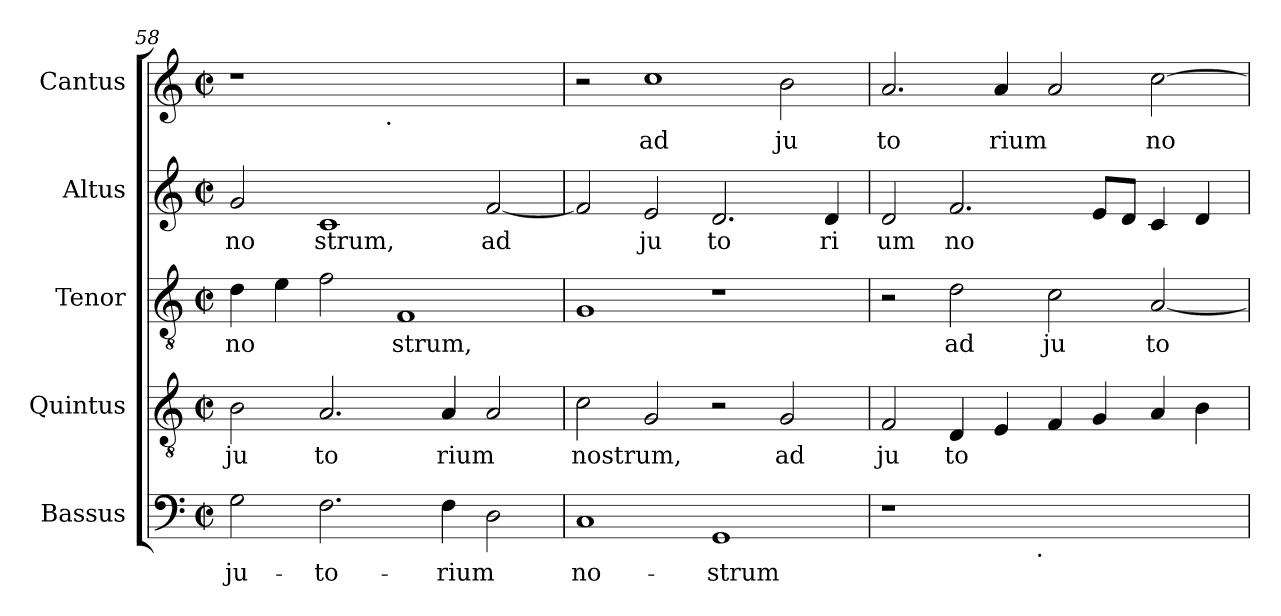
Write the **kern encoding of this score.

**kern	**text	**kern	**text	**kern	**text	**kern	**text	**kern	**text
*part5	*part5	*part4	*part4	*part3	*part3	*part2	*part2	*part1	*part1
*staff5	*staff5	*staff4	*staff4	*staff3	*staff3	*staff2	*staff2	*staff1	*staff1
*I"Bassus	*	*I"Quintus	*	*I"Tenor	*	*I"Altus	*	*I"Cantus	*
*clefF4	*	*clefGv2	*	*clefGv2	*	*clefG2	*	*clefG2	*
*k[]	*	*k[]	*	*k[]	*	*k[]	*	*k[]	*
*C:	*	*C:	*	*C:	*	*C:	*	*C:	*
*M2/2	*	*M2/2	*	*M2/2	*	*M2/2	*	*M2/2	*
*met(c|)	*	*met(c|)	*	*met(c|)	*	*met(c|)	*	*met(c|)	*
=58	=58	=58	=58	=58	=58	=58	=58	=58	=58
!	!LO:LY:b:cj	!	!LO:LY:b:cj	!	!LO:LY:b:cj	!	!LO:LY:b:cj	!	!
*	*	*	*	*	*	*	*	*^	*
2G\	-ju-	2B\	ju	4d\	no	2g/	no	1r	2ryy	.
!	!	!	!	!	!LO:LY:b:cj	!	!	!	!	!
.	.	.	.	4e\	.	.	.	.	.	.
!	!LO:LY:b:cj	!	!LO:LY:b:cj	!	!LO:LY:b:cj	!	!LO:LY:b:cj	!	!	!
2.F\	-to-	2.A/	to	2f\	.	1c	strum,	.	4...ryy	.
!	!	!	!	!	!	!	!	!	!LO:TX:b:t=.	!
.	.	.	.	.	.	.	.	.	1ryy	.
!	!	!	!	!	!LO:LY:b:cj	!	!	!	!	!
.	.	.	.	1F	strum,	.	.	1ryy	.	.
!	!LO:LY:b:cj	!	!LO:LY:b:cj	!	!	!	!	!	!	!
4F\	-rium	4A/	rium	.	.	.	.	.	.	.
!	!LO:LY:b:cj	!	!LO:LY:b:cj	!	!	!	!LO:LY:b:cj	!	!	!
2D\	.	2A/	.	.	.	[<2f/	ad	.	.	.
.	.	.	.	.	.	.	.	.	32ryy	.
=59	=59	=59	=59	=59	=59	=59	=59	=59	=59	=59
!	!LO:LY:b:cj	!	!LO:LY:b:cj	!	!LO:LY:b:cj	!	!LO:LY:b:cj	!	!	!
*	*	*	*	*	*	*	*	*v	*v	*
1C	no-	2c\	nostrum,	1G	.	2f/]	.	2r	.
!	!	!	!LO:LY:b:cj	!	!	!	!LO:LY:b:cj	!	!LO:LY:b:cj
.	.	2G/	.	.	.	2e/	ju	1cc	ad
!	!LO:LY:b:cj	!	!	!	!	!	!LO:LY:b:cj	!	!
1GG	-strum	2r	.	1r	.	2.d/	to	.	.
!	!	!	!LO:LY:b:cj	!	!	!	!	!	!LO:LY:b:cj
.	.	2G/	ad	.	.	.	.	2b\	ju
!	!	!	!	!	!	!	!LO:LY:b:cj	!	!
.	.	.	.	.	.	4d/	ri	.	.
=60	=60	=60	=60	=60	=60	=60	=60	=60	=60
!	!	!	!LO:LY:b:cj	!	!	!	!LO:LY:b:cj	!	!LO:LY:b:cj
*^	*	*	*	*	*	*	*	*	*
1r	2ryy	.	2F/	ju	2r	.	2d/	um	2.a/	to
!	!	!	!	!LO:LY:b:cj	!	!LO:LY:b:cj	!	!LO:LY:b:cj	!	!
.	4...ryy	.	4D/	to	2d\	ad	2.f/	no	.	.
!	!	!	!	!LO:LY:b:cj	!	!	!	!	!	!LO:LY:b:cj
.	.	.	4E/	.	.	.	.	.	4a/	rium
!	!LO:TX:b:t=.	!	!	!	!	!	!	!	!	!
.	1ryy	.	.	.	.	.	.	.	.	.
!	!	!	!	!LO:LY:b:cj	!	!LO:LY:b:cj	!	!	!	!LO:LY:b:cj
1ryy	.	.	4F/	.	2c\	ju	.	.	2a/	.
!	!	!	!	!LO:LY:b:cj	!	!	!	!LO:LY:b:cj	!	!
.	.	.	4G/	.	.	.	8e/L	.	.	.
!	!	!	!	!	!	!	!	!LO:LY:b:cj	!	!
.	.	.	.	.	.	.	8d/J	.	.	.
!	!	!	!	!LO:LY:b:cj	!	!LO:LY:b:cj	!	!LO:LY:b:cj	!	!LO:LY:b:cj
.	.	.	4A/	.	[<2A/	to	4c/	.	[<2cc\	no
!	!	!	!	!LO:LY:b:cj	!	!	!	!LO:LY:b:cj	!	!
.	.	.	4B\	.	.	.	4d/	.	.	.
.	32ryy	.	.	.	.	.	.	.	.	.
*v	*v	*	*	*	*	*	*	*	*	*
=	=	=	=	=	=	=	=	=	=
*-	*-	*-	*-	*-	*-	*-	*-	*-	*-
